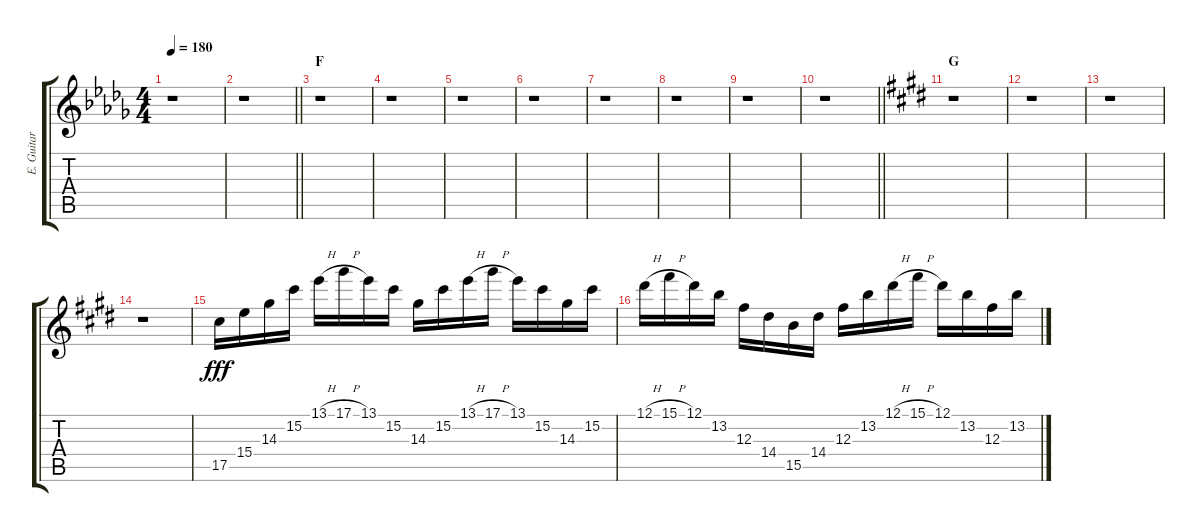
\track ("E. Guitar III" "E. Guitar ") {instrument overdrivenguitar}
\staff {score tabs}
\tuning (Eb4 Bb3 Gb3 Db3 Ab2 Db2) {hide}
\ts (4 4)
\tempo 180
\clef g2
\ks db
r.1{dy fff} |
\barLineRight lightlight
r.1 |
\section ("" "F")
r.1 |
r.1 |
r.1 |
r.1 |
r.1 |
r.1 |
r.1 |
\barLineRight lightlight
r.1 |
\section ("" "G")
\ks e
r.1 |
r.1 |
r.1 |
r.1 |
17.5.16 15.4.16 14.3.16 15.2.16 13.1{h}.16 17.1{h}.16 13.1.16 15.2.16 14.3.16 15.2.16 13.1{h}.16 17.1{h}.16 13.1.16 15.2.16 14.3.16 15.2.16 |
12.1{h}.16 15.1{h}.16 12.1.16 13.2.16 12.3.16 14.4.16 15.5.16 14.4.16 12.3.16 13.2.16 12.1{h}.16 15.1{h}.16 12.1.16 13.2.16 12.3.16 13.2.16
